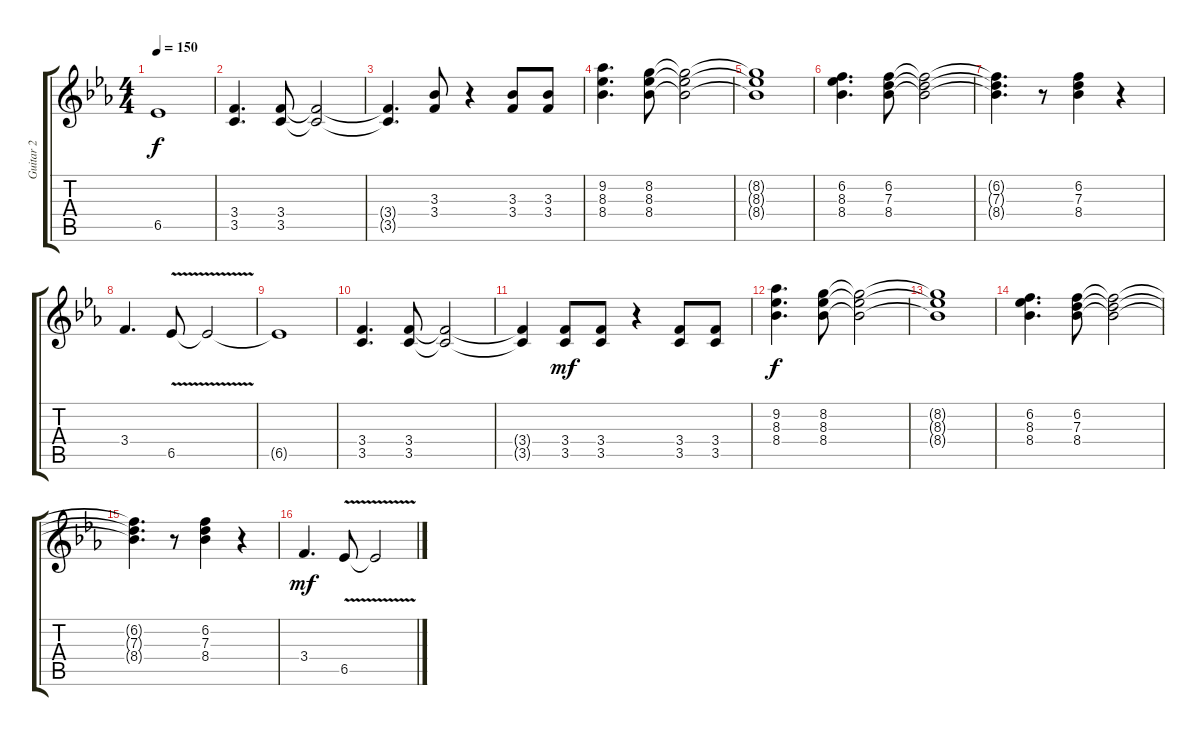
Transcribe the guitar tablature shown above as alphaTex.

\track ("Guitar 2" "Guitar 2") {instrument overdrivenguitar}
\staff {score tabs}
\tuning (E4 B3 G3 D3 A2 E2) {hide}
\ts (4 4)
\tempo 150
\clef g2
\ks eb
6.5{t}.1{dy f} |
(3.4 3.5).4{d} (3.4 3.5).8 (3.4{t} 3.5{t}).2 |
(3.4{t} 3.5{t}).4{d} (3.3 3.4).8 r.4 (3.3 3.4).8 (3.3 3.4).8 |
(9.2 8.3 8.4).4{d} (8.2 8.3 8.4).8 (8.2{t} 8.3{t} 8.4{t}).2 |
(8.2{t} 8.3{t} 8.4{t}).1 |
(6.2 8.3 8.4).4{d} (6.2 7.3 8.4).8 (6.2{t} 7.3{t} 8.4{t}).2 |
(6.2{t} 7.3{t} 8.4{t}).4{d} r.8 (6.2 7.3 8.4).4 r.4 |
3.4.4{d} 6.5{v}.8 6.5{t}.2 |
6.5{t}.1 |
(3.4 3.5).4{d} (3.4 3.5).8 (3.4{t} 3.5{t}).2 |
(3.4{t} 3.5{t}).4 (3.4 3.5).8{dy mf} (3.4 3.5).8 r.4 (3.4 3.5).8 (3.4 3.5).8 |
(9.2 8.3 8.4).4{d dy f} (8.2 8.3 8.4).8 (8.2{t} 8.3{t} 8.4{t}).2 |
(8.2{t} 8.3{t} 8.4{t}).1 |
(6.2 8.3 8.4).4{d} (6.2 7.3 8.4).8 (6.2{t} 7.3{t} 8.4{t}).2 |
(6.2{t} 7.3{t} 8.4{t}).4{d} r.8 (6.2 7.3 8.4).4 r.4 |
3.4.4{d dy mf} 6.5{v}.8 6.5{t}.2
